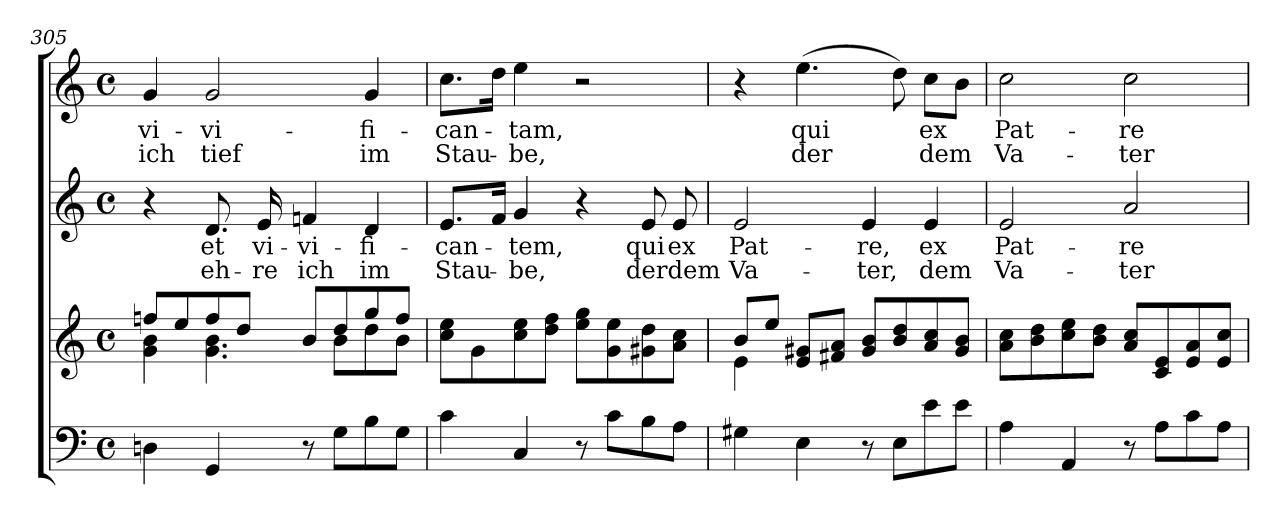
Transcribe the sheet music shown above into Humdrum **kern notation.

**kern	**kern	**kern	**text	**text	**kern	**text	**text
*part3	*part3	*part2	*part2	*part2	*part1	*part1	*part1
*staff4	*staff3	*staff2	*staff2	*staff2	*staff1	*staff1	*staff1
!!LO:PB:g=z
*clefF4	*clefG2	*clefG2	*	*	*clefG2	*	*
*k[]	*k[]	*k[]	*	*	*k[]	*	*
*C:	*C:	*C:	*	*	*C:	*	*
*M4/4	*M4/4	*M4/4	*	*	*M4/4	*	*
*met(c)	*met(c)	*met(c)	*	*	*met(c)	*	*
=305	=305	=305	=305	=305	=305	=305	=305
*	*^	*	*	*	*	*	*
!	!	!	!	!	!	!	!LO:LY:b	!LO:LY:b
4Dn\	8ffn/L	4g\ 4b\	4r	.	.	4g/	vi-	ich
.	8ee/	.	.	.	.	.	.	.
!	!	!	!	!LO:LY:b	!LO:LY:b	!	!LO:LY:b	!LO:LY:b
4GG/	8ff/	4.g\ 4.b\	8.d/	et	eh-	2g/	-vi-	tief
.	8dd/J	.	.	.	.	.	.	.
!	!	!	!	!LO:LY:b	!LO:LY:b	!	!	!
.	.	.	16e/	vi-	-re	.	.	.
!	!	!	!	!LO:LY:b	!LO:LY:b	!	!	!
8r	8b/L	.	4fn/	-vi-	ich	.	.	.
8G\L	8dd/	8b\L	.	.	.	.	.	.
!	!	!	!	!LO:LY:b	!LO:LY:b	!	!LO:LY:b	!LO:LY:b
8B\	8gg/	8dd\	4d/	-fi-	im	4g/	-fi-	im
8G\J	8ff/J	8b\J	.	.	.	.	.	.
=306	=306	=306	=306	=306	=306	=306	=306	=306
!	!	!	!	!LO:LY:b	!LO:LY:b	!	!LO:LY:b	!LO:LY:b
*	*v	*v	*	*	*	*	*	*
4c\	8cc\ 8ee\L	8.e/L	-can-	Stau-	8.cc\L	-can-	Stau-
.	8g\	.	.	.	.	.	.
.	.	16f/Jk	.	.	16dd\Jk	.	.
!	!	!	!LO:LY:b	!LO:LY:b	!	!LO:LY:b	!LO:LY:b
4C/	8cc\ 8ee\	4g/	-tem,	-be,	4ee\	-tam,	-be,
.	8dd\ 8ff\J	.	.	.	.	.	.
8r	8ee\ 8gg\L	4r	.	.	2r	.	.
8c\L	8g\ 8ee\	.	.	.	.	.	.
!	!	!	!LO:LY:b	!LO:LY:b	!	!	!
8B\	8g#X\ 8dd\	8e/	qui	der	.	.	.
!	!	!	!LO:LY:b	!LO:LY:b	!	!	!
8A\J	8a\ 8cc\J	8e/	ex	dem	.	.	.
=307	=307	=307	=307	=307	=307	=307	=307
*	*^	*	*	*	*	*	*
!	!	!	!	!LO:LY:b	!LO:LY:b	!	!	!
4G#X\	8b/L	4e\	2e/	Pat-	Va-	4r	.	.
.	8ee/J	.	.	.	.	.	.	.
!	!	!	!	!	!	!	!LO:LY:b	!LO:LY:b
4E\	8e/ 8g#X/L	2.ryy	.	.	.	(>4.ee\	qui	der
.	8f#X/ 8a/J	.	.	.	.	.	.	.
!	!	!	!	!LO:LY:b	!LO:LY:b	!	!	!
8r	8g#/ 8b/L	.	4e/	-re,	-ter,	.	.	.
8E\L	8b/ 8dd/	.	.	.	.	8dd\)	.	.
!	!	!	!	!LO:LY:b	!LO:LY:b	!	!LO:LY:b	!LO:LY:b
8e\	8a/ 8cc/	.	4e/	ex	dem	8cc\L	ex	dem
8e\J	8g#/ 8b/J	.	.	.	.	8b\J	.	.
*	*v	*v	*	*	*	*	*	*
=308	=308	=308	=308	=308	=308	=308	=308
!	!	!	!LO:LY:b	!LO:LY:b	!	!LO:LY:b	!LO:LY:b
4A\	8a\ 8cc\L	2e/	Pat-	Va-	2cc\	Pat-	Va-
.	8b\ 8dd\	.	.	.	.	.	.
4AA/	8cc\ 8ee\	.	.	.	.	.	.
.	8b\ 8dd\J	.	.	.	.	.	.
!	!	!	!LO:LY:b	!LO:LY:b	!	!LO:LY:b	!LO:LY:b
8r	8a/ 8cc/L	2a/	-re	-ter	2cc\	-re	-ter
8A\L	8c/ 8e/	.	.	.	.	.	.
8c\	8e/ 8a/	.	.	.	.	.	.
8A\J	8e/ 8cc/J	.	.	.	.	.	.
=	=	=	=	=	=	=	=
*-	*-	*-	*-	*-	*-	*-	*-
